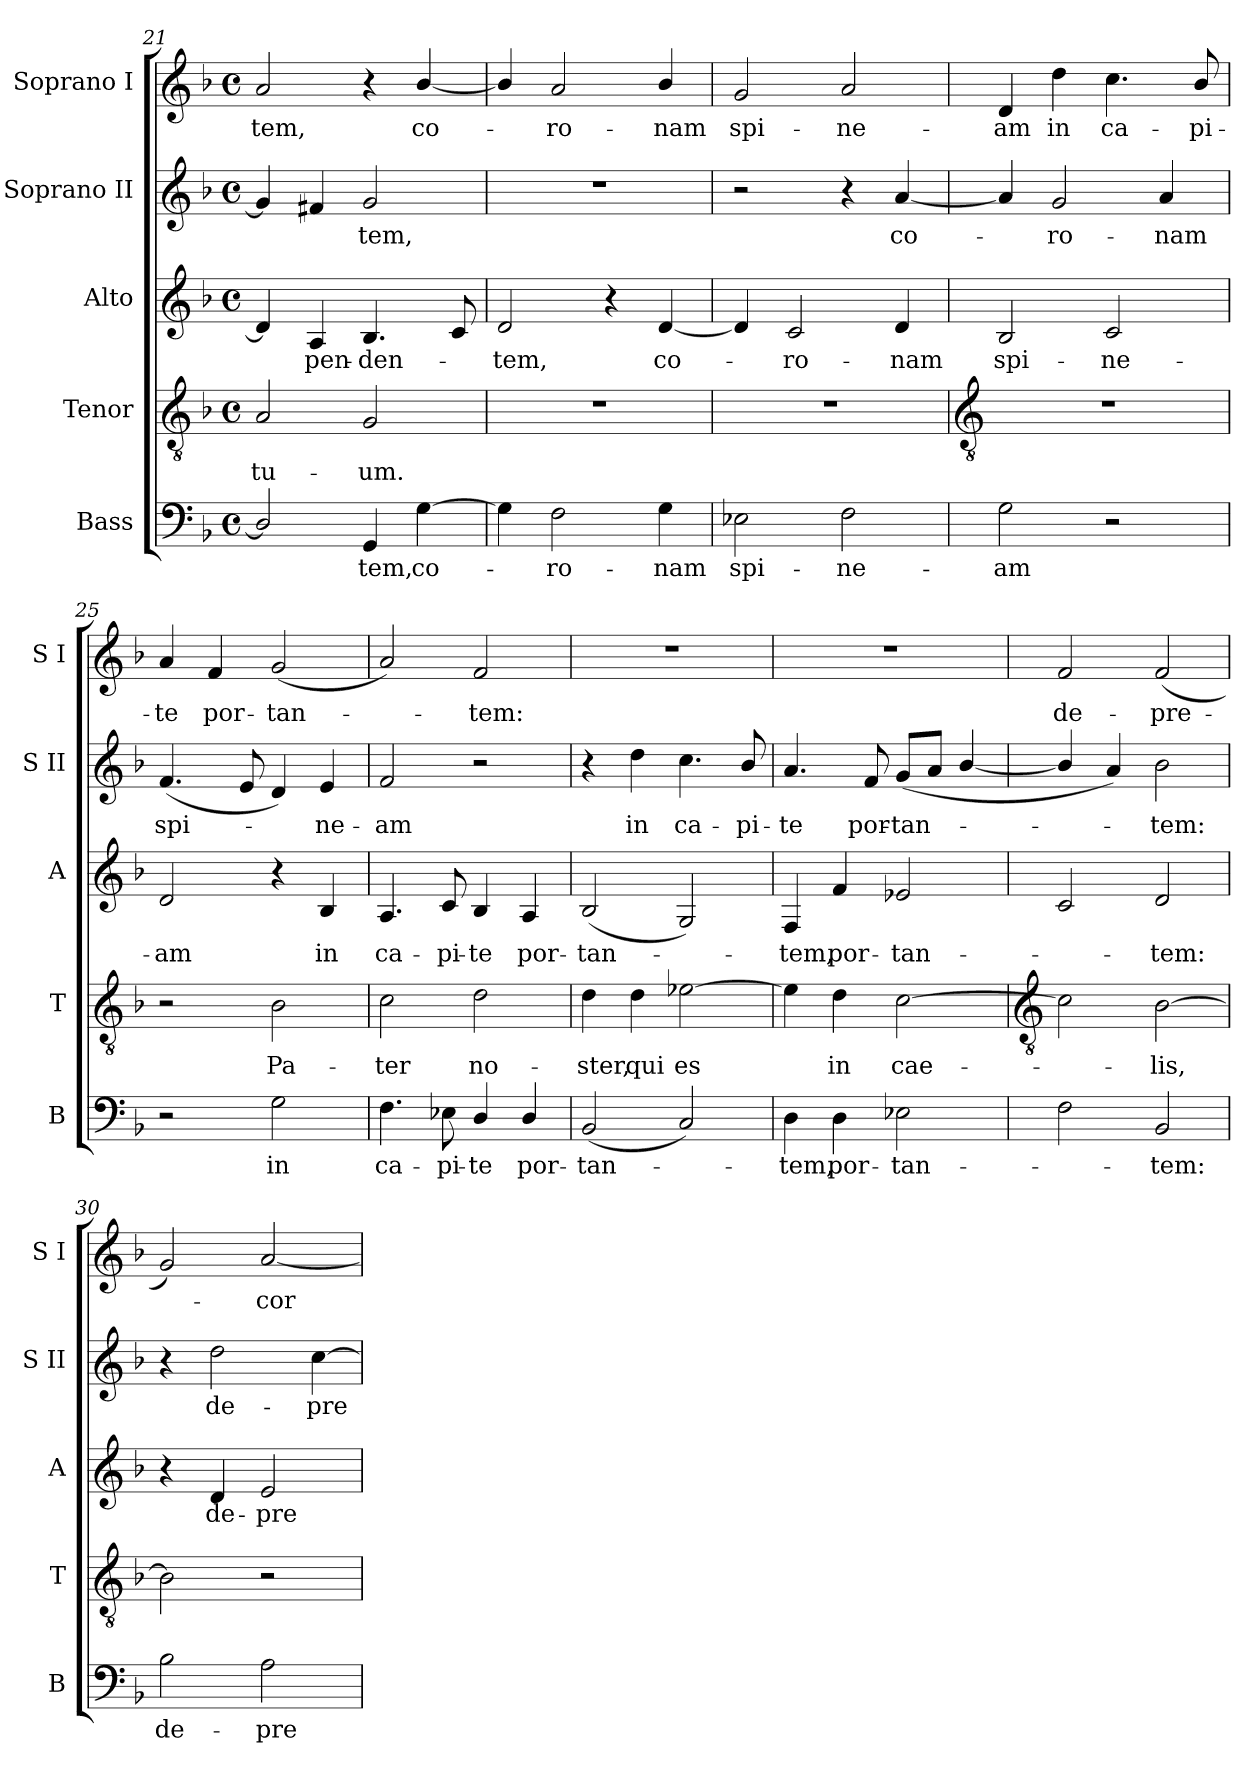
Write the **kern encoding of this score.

**kern	**text	**kern	**text	**kern	**text	**kern	**text	**kern	**text
*part5	*part5	*part4	*part4	*part3	*part3	*part2	*part2	*part1	*part1
*staff5	*staff5	*staff4	*staff4	*staff3	*staff3	*staff2	*staff2	*staff1	*staff1
*I"Bass	*	*I"Tenor	*	*I"Alto	*	*I"Soprano II	*	*I"Soprano I	*
*I'B	*	*I'T	*	*I'A	*	*I'S II	*	*I'S I	*
*clefF4	*	*clefGv2	*	*clefG2	*	*clefG2	*	*clefG2	*
*k[b-]	*	*k[b-]	*	*k[b-]	*	*k[b-]	*	*k[b-]	*
*F:	*	*F:	*	*F:	*	*F:	*	*F:	*
*M4/4	*	*M4/4	*	*M4/4	*	*M4/4	*	*M4/4	*
*met(c)	*	*met(c)	*	*met(c)	*	*met(c)	*	*met(c)	*
=21	=21	=21	=21	=21	=21	=21	=21	=21	=21
!	!	!	!LO:LY:b	!	!	!	!	!	!LO:LY:b
2D/]	.	2A	tu-	4d]	.	4g]	.	2a	tem,
!	!	!	!	!	!LO:LY:b	!	!	!	!
.	.	.	.	4A	pen-	4f#X	.	.	.
!	!LO:LY:b	!	!LO:LY:b	!	!LO:LY:b	!	!LO:LY:b	!	!
4GG	tem,	2G	-um.	4.B-	-den-	2g	tem,	4r	.
!	!LO:LY:b	!	!	!	!	!	!	!	!LO:LY:b
[4G	co-	.	.	.	.	.	.	[4b-/	co-
.	.	.	.	8c	.	.	.	.	.
=22	=22	=22	=22	=22	=22	=22	=22	=22	=22
!	!	!	!	!	!LO:LY:b	!	!	!	!
4G]	.	1r	.	2d	tem,	1r	.	4b-/]	.
!	!LO:LY:b	!	!	!	!	!	!	!	!LO:LY:b
2F	ro-	.	.	.	.	.	.	2a	ro-
.	.	.	.	4r	.	.	.	.	.
!	!LO:LY:b	!	!	!	!LO:LY:b	!	!	!	!LO:LY:b
4G	-nam	.	.	[4d	co-	.	.	4b-/	-nam
=23	=23	=23	=23	=23	=23	=23	=23	=23	=23
!	!LO:LY:b	!	!	!	!	!	!	!	!LO:LY:b
2E-X	spi-	1r	.	4d]	.	2r	.	2g	spi-
!	!	!	!	!	!LO:LY:b	!	!	!	!
.	.	.	.	2c	ro-	.	.	.	.
!	!LO:LY:b	!	!	!	!	!	!	!	!LO:LY:b
2F	-ne-	.	.	.	.	4r	.	2a	-ne-
!	!	!	!	!	!LO:LY:b	!	!LO:LY:b	!	!
.	.	.	.	4d	-nam	[4a	co-	.	.
!!LO:LB:g=z
=24	=24	=24	=24	=24	=24	=24	=24	=24	=24
*	*	*clefGv2	*	*	*	*	*	*	*
!	!LO:LY:b	!	!	!	!LO:LY:b	!	!	!	!LO:LY:b
2G	-am	1r	.	2B-	spi-	4a]	.	4d	-am
!	!	!	!	!	!	!	!LO:LY:b	!	!LO:LY:b
.	.	.	.	.	.	2g	ro-	4dd	in
!	!	!	!	!	!LO:LY:b	!	!	!	!LO:LY:b
2r	.	.	.	2c	-ne-	.	.	4.cc	ca-
!	!	!	!	!	!	!	!LO:LY:b	!	!
.	.	.	.	.	.	4a	-nam	.	.
!	!	!	!	!	!	!	!	!	!LO:LY:b
.	.	.	.	.	.	.	.	8b-/	-pi-
=25	=25	=25	=25	=25	=25	=25	=25	=25	=25
!	!	!	!	!	!LO:LY:b	!	!LO:LY:b	!	!LO:LY:b
2r	.	2r	.	2d	-am	(<4.f	spi-	4a	-te
!	!	!	!	!	!	!	!	!	!LO:LY:b
.	.	.	.	.	.	.	.	4f	por-
.	.	.	.	.	.	8e	.	.	.
!	!LO:LY:b	!	!LO:LY:b	!	!	!	!	!	!LO:LY:b
2G	in	2B-	Pa-	4r	.	4d)	.	(<2g	-tan-
!	!	!	!	!	!LO:LY:b	!	!LO:LY:b	!	!
.	.	.	.	4B-	in	4e	ne-	.	.
=26	=26	=26	=26	=26	=26	=26	=26	=26	=26
!	!LO:LY:b	!	!LO:LY:b	!	!LO:LY:b	!	!LO:LY:b	!	!
4.F	ca-	2c	-ter	4.A	ca-	2f	-am	2a)	.
!	!LO:LY:b	!	!	!	!LO:LY:b	!	!	!	!
8E-X	-pi-	.	.	8c	-pi-	.	.	.	.
!	!LO:LY:b	!	!LO:LY:b	!	!LO:LY:b	!	!	!	!LO:LY:b
4D/	-te	2d	no-	4B-	-te	2r	.	2f	tem:
!	!LO:LY:b	!	!	!	!LO:LY:b	!	!	!	!
4D/	por-	.	.	4A	por-	.	.	.	.
=27	=27	=27	=27	=27	=27	=27	=27	=27	=27
!	!LO:LY:b	!	!LO:LY:b	!	!LO:LY:b	!	!	!	!
(<2BB-	-tan-	4d	-ster,	(<2B-	-tan-	4r	.	1r	.
!	!	!	!LO:LY:b	!	!	!	!LO:LY:b	!	!
.	.	4d	qui	.	.	4dd	in	.	.
!	!	!	!LO:LY:b	!	!	!	!LO:LY:b	!	!
2C)	.	[2e-X	es	2G)	.	4.cc	ca-	.	.
!	!	!	!	!	!	!	!LO:LY:b	!	!
.	.	.	.	.	.	8b-/	-pi-	.	.
=28	=28	=28	=28	=28	=28	=28	=28	=28	=28
!	!LO:LY:b	!	!	!	!LO:LY:b	!	!LO:LY:b	!	!
4D	tem,	4e-]	.	4F	tem,	4.a	-te	1r	.
!	!LO:LY:b	!	!LO:LY:b	!	!LO:LY:b	!	!	!	!
4D	por-	4d	in	4f	por-	.	.	.	.
!	!	!	!	!	!	!	!LO:LY:b	!	!
.	.	.	.	.	.	8f	por-	.	.
!	!LO:LY:b	!	!LO:LY:b	!	!LO:LY:b	!	!LO:LY:b	!	!
2E-X	-tan-	[2c	cae-	2e-X	-tan-	(<8gL	-tan-	.	.
.	.	.	.	.	.	8aJ	.	.	.
.	.	.	.	.	.	[4b-/	.	.	.
!!LO:LB:g=z
=29	=29	=29	=29	=29	=29	=29	=29	=29	=29
*	*	*clefGv2	*	*	*	*	*	*	*
!	!	!	!	!	!	!	!	!	!LO:LY:b
2F	.	2c]	.	2c	.	4b-/]	.	2f	de-
.	.	.	.	.	.	4a)	.	.	.
!	!LO:LY:b	!	!LO:LY:b	!	!LO:LY:b	!	!LO:LY:b	!	!LO:LY:b
2BB-	tem:	[2B-	lis,	2d	tem:	2b-	tem:	(<2f	-pre-
=30	=30	=30	=30	=30	=30	=30	=30	=30	=30
!	!LO:LY:b	!	!	!	!	!	!	!	!
2B-	de-	2B-]	.	4r	.	4r	.	2g)	.
!	!	!	!	!	!LO:LY:b	!	!LO:LY:b	!	!
.	.	.	.	4d	de-	2dd	de-	.	.
!	!LO:LY:b	!	!	!	!LO:LY:b	!	!	!	!LO:LY:b
2A	-pre-	2r	.	2e	-pre-	.	.	[2a	cor
!	!	!	!	!	!	!	!LO:LY:b	!	!
.	.	.	.	.	.	[4cc	-pre-	.	.
=	=	=	=	=	=	=	=	=	=
*-	*-	*-	*-	*-	*-	*-	*-	*-	*-
